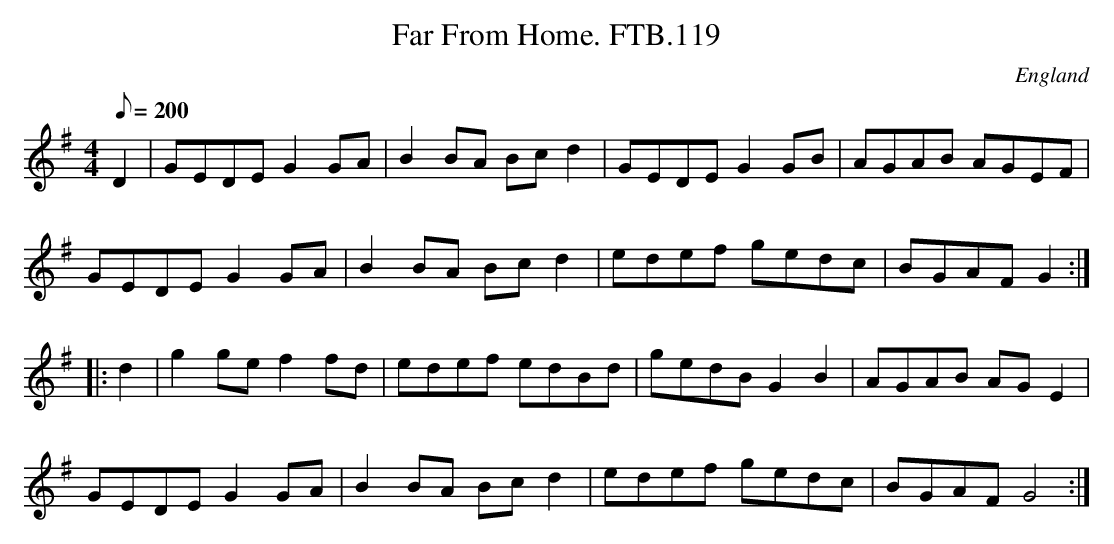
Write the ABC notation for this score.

X:1
T:Far From Home. FTB.119
M:4/4
L:1/8
Q:200
O:England
K:G
D2|GEDEG2GA|B2BA Bcd2|GEDEG2GB|AGAB AGEF|
GEDEG2GA|B2BA Bcd2|edef gedc|BGAFG2:|
|:d2|g2gef2fd|edef edBd|gedBG2B2|AGAB AGE2|
GEDEG2GA|B2BA Bcd2|edef gedc|BGAFG4:|
